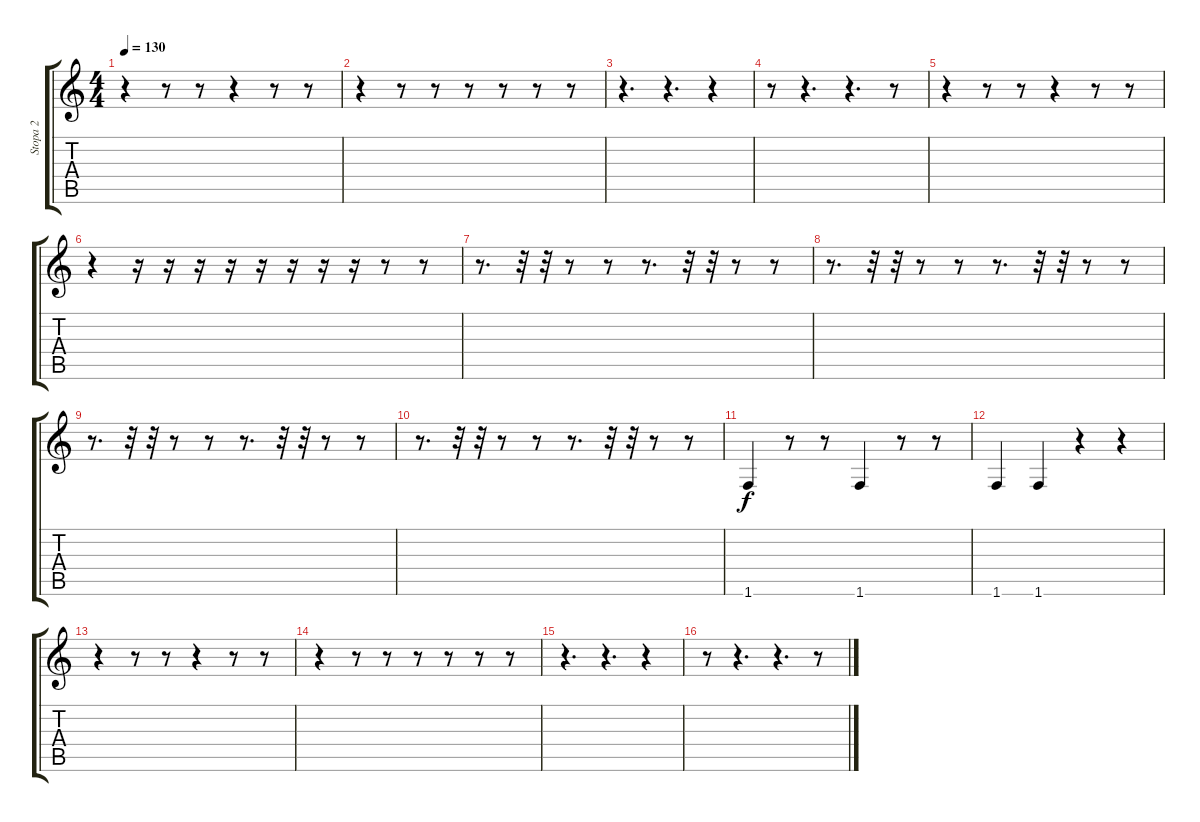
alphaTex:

\track ("Stopa 2" "Stopa 2") {instrument fretlessbass}
\staff {score tabs}
\tuning (E4 B3 G3 D3 A2 E2) {hide}
\ts (4 4)
\tempo 130
\clef g2
\ks c
r.4{dy f} r.8 r.8 r.4 r.8 r.8 |
r.4 r.8 r.8 r.8 r.8 r.8 r.8 |
r.4{d} r.4{d} r.4 |
r.8 r.4{d} r.4{d} r.8 |
r.4 r.8 r.8 r.4 r.8 r.8 |
r.4 r.16 r.16 r.16 r.16 r.16 r.16 r.16 r.16 r.8 r.8 |
r.8{d} r.32 r.32 r.8 r.8 r.8{d} r.32 r.32 r.8 r.8 |
r.8{d} r.32 r.32 r.8 r.8 r.8{d} r.32 r.32 r.8 r.8 |
r.8{d} r.32 r.32 r.8 r.8 r.8{d} r.32 r.32 r.8 r.8 |
r.8{d} r.32 r.32 r.8 r.8 r.8{d} r.32 r.32 r.8 r.8 |
1.6.4 r.8 r.8 1.6.4 r.8 r.8 |
1.6.4 1.6.4 r.4 r.4 |
r.4 r.8 r.8 r.4 r.8 r.8 |
r.4 r.8 r.8 r.8 r.8 r.8 r.8 |
r.4{d} r.4{d} r.4 |
r.8 r.4{d} r.4{d} r.8
